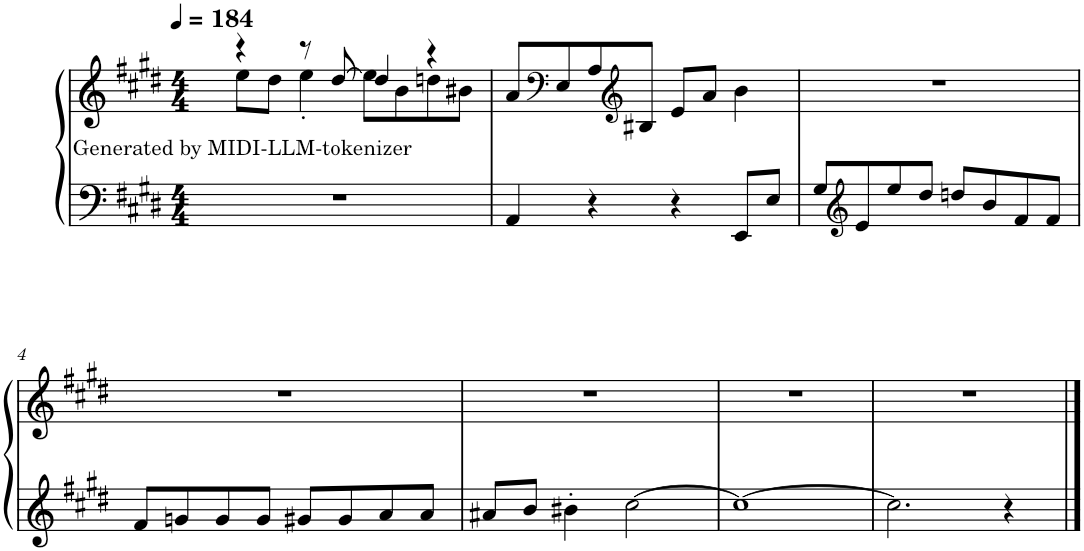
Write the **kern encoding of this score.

**kern	**kern	**text
*part1	*part1	*part1
*staff2	*staff1	*staff1
*I"Piano	*	*
*I'Pno.	*	*
*clefF4	*clefG2	*
*k[f#c#g#d#]	*k[f#c#g#d#]	*
*M4/4	*M4/4	*
*MM184	*MM184	*
=1	=1	=1
!	!	!LO:LY:b
*	*^	*
1r	4r	8ee\L	Generated by MIDI-LLM-tokenizer
.	.	8dd#\J	.
.	8r	4ee'\	.
.	[8dd#/	.	.
.	4dd#/]	8ee\L	.
.	.	8b\	.
.	4r	8ddn\	.
.	.	8b#X\J	.
*	*v	*v	*
=2	=2	=2
4AA/	8a/L	.
*	*clefF4	*
.	8E/	.
4r	8A/	.
*	*clefG2	*
.	8B#X/J	.
4r	8e/L	.
.	8a/J	.
8EE/L	4b\	.
8E/J	.	.
=3	=3	=3
8G#/L	1r	.
*clefG2	*	*
8e/	.	.
8ee/	.	.
8dd#/J	.	.
8ddn/L	.	.
8b/	.	.
8f#/	.	.
8f#/J	.	.
!!LO:LB:g=z
=4	=4	=4
8f#/L	1r	.
8gn/	.	.
8g/	.	.
8g/J	.	.
8g#X/L	.	.
8g#/	.	.
8a/	.	.
8a/J	.	.
=5	=5	=5
8a#X/L	1r	.
8b/J	.	.
4b#X'\	.	.
[2cc#\	.	.
=6	=6	=6
1cc#_	1r	.
=7	=7	=7
2.cc#\]	1r	.
4r	.	.
==	==	==
*-	*-	*-
